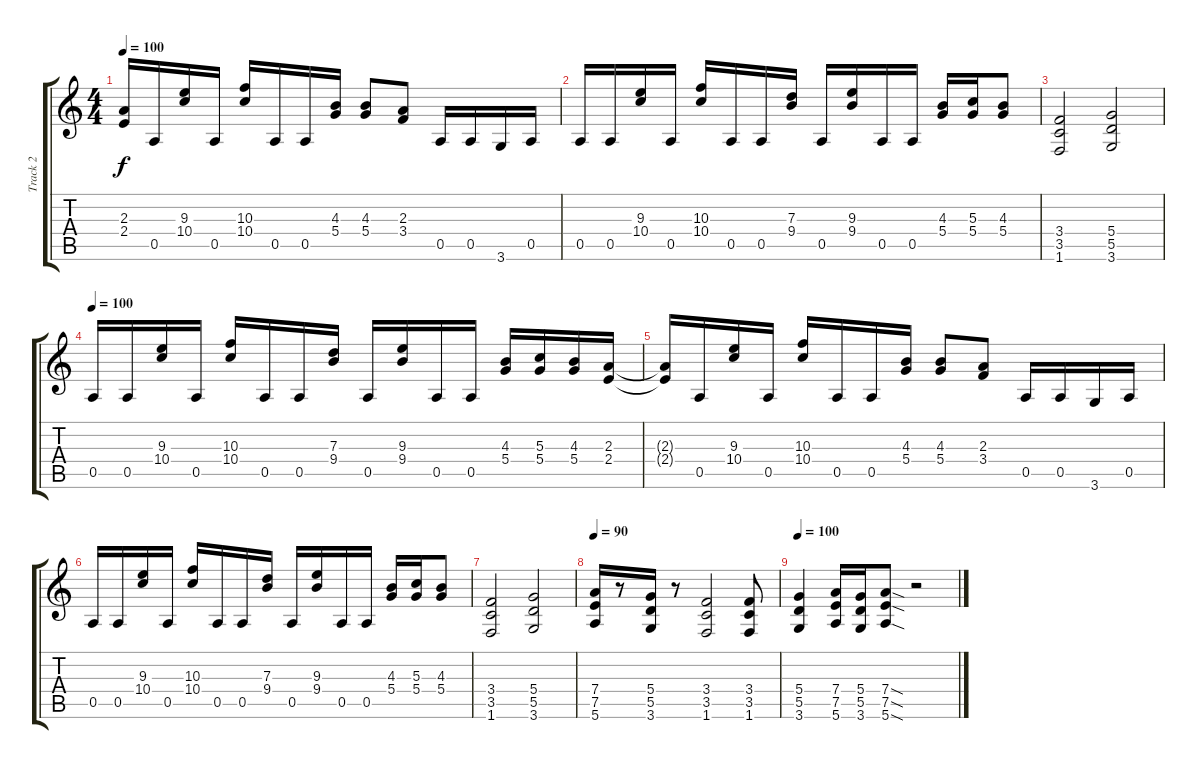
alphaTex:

\track ("Track 2" "Track 2") {instrument distortionguitar}
\staff {score tabs}
\tuning (E4 B3 G3 D3 A2 E2) {hide}
\ts (4 4)
\tempo 100
\clef g2
\ks c
(2.3{t} 2.4{t}).16{dy f} 0.5.16 (9.3 10.4).16 0.5.16 (10.3 10.4).16 0.5.16 0.5.16 (4.3 5.4).16 (4.3 5.4).8 (2.3 3.4).8 0.5.16 0.5.16 3.6.16 0.5.16 |
0.5.16 0.5.16 (9.3 10.4).16 0.5.16 (10.3 10.4).16 0.5.16 0.5.16 (7.3 9.4).16 0.5.16 (9.3 9.4).16 0.5.16 0.5.16 (4.3 5.4).16 (5.3 5.4).16 (4.3 5.4).8 |
(3.4 3.5 1.6).2 (5.4 5.5 3.6).2 |
\tempo 100
0.5.16 0.5.16 (9.3 10.4).16 0.5.16 (10.3 10.4).16 0.5.16 0.5.16 (7.3 9.4).16 0.5.16 (9.3 9.4).16 0.5.16 0.5.16 (4.3 5.4).16 (5.3 5.4).16 (4.3 5.4).16 (2.3 2.4).16 |
(2.3{t} 2.4{t}).16 0.5.16 (9.3 10.4).16 0.5.16 (10.3 10.4).16 0.5.16 0.5.16 (4.3 5.4).16 (4.3 5.4).8 (2.3 3.4).8 0.5.16 0.5.16 3.6.16 0.5.16 |
0.5.16 0.5.16 (9.3 10.4).16 0.5.16 (10.3 10.4).16 0.5.16 0.5.16 (7.3 9.4).16 0.5.16 (9.3 9.4).16 0.5.16 0.5.16 (4.3 5.4).16 (5.3 5.4).16 (4.3 5.4).8 |
(3.4 3.5 1.6).2 (5.4 5.5 3.6).2 |
\tempo 90
(7.4 7.5 5.6).16 r.8 (5.4 5.5 3.6).16 r.8 (3.4 3.5 1.6).2 (3.4 3.5 1.6).8 |
\tempo 100
(5.4 5.5 3.6).4 (7.4 7.5 5.6).16 (5.4 5.5 3.6).16 (7.4{sod} 7.5{sod} 5.6{sod}).8 r.2
